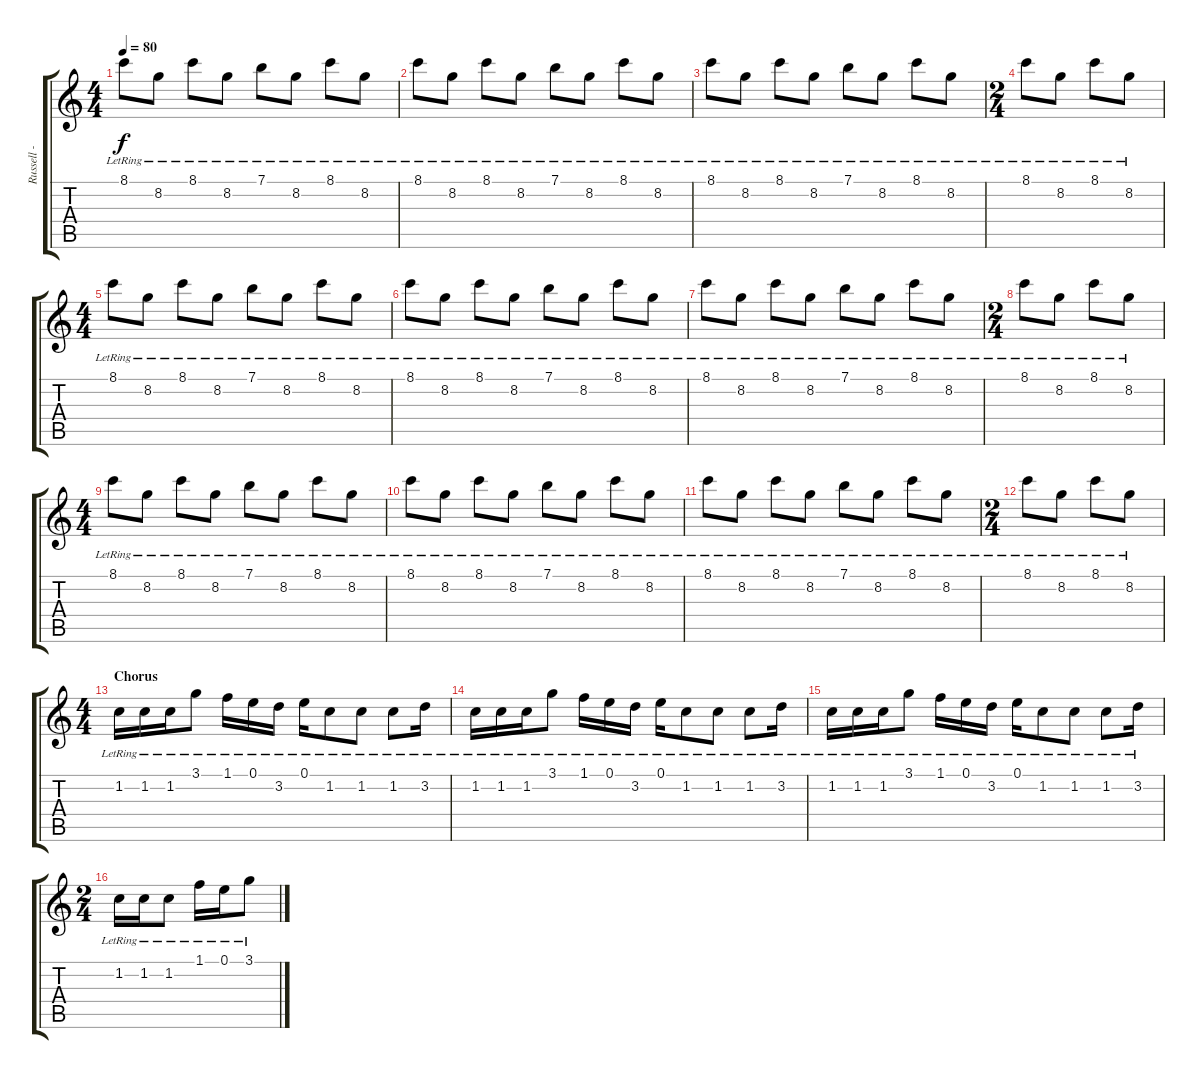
\track ("Russell - Guitar" "Russell - ") {instrument electricguitarjazz}
\staff {score tabs}
\tuning (E4 B3 G3 D3 A2 E2) {hide}
\ts (4 4)
\tempo 80
\clef g2
\ks c
8.1{lr}.8{dy f} 8.2{lr}.8 8.1{lr}.8 8.2{lr}.8 7.1{lr}.8 8.2{lr}.8 8.1{lr}.8 8.2{lr}.8 |
8.1{lr}.8 8.2{lr}.8 8.1{lr}.8 8.2{lr}.8 7.1{lr}.8 8.2{lr}.8 8.1{lr}.8 8.2{lr}.8 |
8.1{lr}.8 8.2{lr}.8 8.1{lr}.8 8.2{lr}.8 7.1{lr}.8 8.2{lr}.8 8.1{lr}.8 8.2{lr}.8 |
\ts (2 4)
8.1{lr}.8 8.2{lr}.8 8.1{lr}.8 8.2{lr}.8 |
\ts (4 4)
8.1{lr}.8 8.2{lr}.8 8.1{lr}.8 8.2{lr}.8 7.1{lr}.8 8.2{lr}.8 8.1{lr}.8 8.2{lr}.8 |
8.1{lr}.8 8.2{lr}.8 8.1{lr}.8 8.2{lr}.8 7.1{lr}.8 8.2{lr}.8 8.1{lr}.8 8.2{lr}.8 |
8.1{lr}.8 8.2{lr}.8 8.1{lr}.8 8.2{lr}.8 7.1{lr}.8 8.2{lr}.8 8.1{lr}.8 8.2{lr}.8 |
\ts (2 4)
8.1{lr}.8 8.2{lr}.8 8.1{lr}.8 8.2{lr}.8 |
\ts (4 4)
8.1{lr}.8 8.2{lr}.8 8.1{lr}.8 8.2{lr}.8 7.1{lr}.8 8.2{lr}.8 8.1{lr}.8 8.2{lr}.8 |
8.1{lr}.8 8.2{lr}.8 8.1{lr}.8 8.2{lr}.8 7.1{lr}.8 8.2{lr}.8 8.1{lr}.8 8.2{lr}.8 |
8.1{lr}.8 8.2{lr}.8 8.1{lr}.8 8.2{lr}.8 7.1{lr}.8 8.2{lr}.8 8.1{lr}.8 8.2{lr}.8 |
\ts (2 4)
8.1{lr}.8 8.2{lr}.8 8.1{lr}.8 8.2{lr}.8 |
\ts (4 4)
\section ("" "Chorus")
1.2{lr}.16 1.2{lr}.16 1.2{lr}.16 3.1{lr}.8 1.1{lr}.16 0.1{lr}.16 3.2{lr}.16 0.1{lr}.16 1.2{lr}.8 1.2{lr}.8 1.2{lr}.8 3.2{lr}.16 |
1.2{lr}.16 1.2{lr}.16 1.2{lr}.16 3.1{lr}.8 1.1{lr}.16 0.1{lr}.16 3.2{lr}.16 0.1{lr}.16 1.2{lr}.8 1.2{lr}.8 1.2{lr}.8 3.2{lr}.16 |
1.2{lr}.16 1.2{lr}.16 1.2{lr}.16 3.1{lr}.8 1.1{lr}.16 0.1{lr}.16 3.2{lr}.16 0.1{lr}.16 1.2{lr}.8 1.2{lr}.8 1.2{lr}.8 3.2{lr}.16 |
\ts (2 4)
1.2{lr}.16 1.2{lr}.16 1.2{lr}.8 1.1{lr}.16 0.1{lr}.16 3.1{lr}.8
